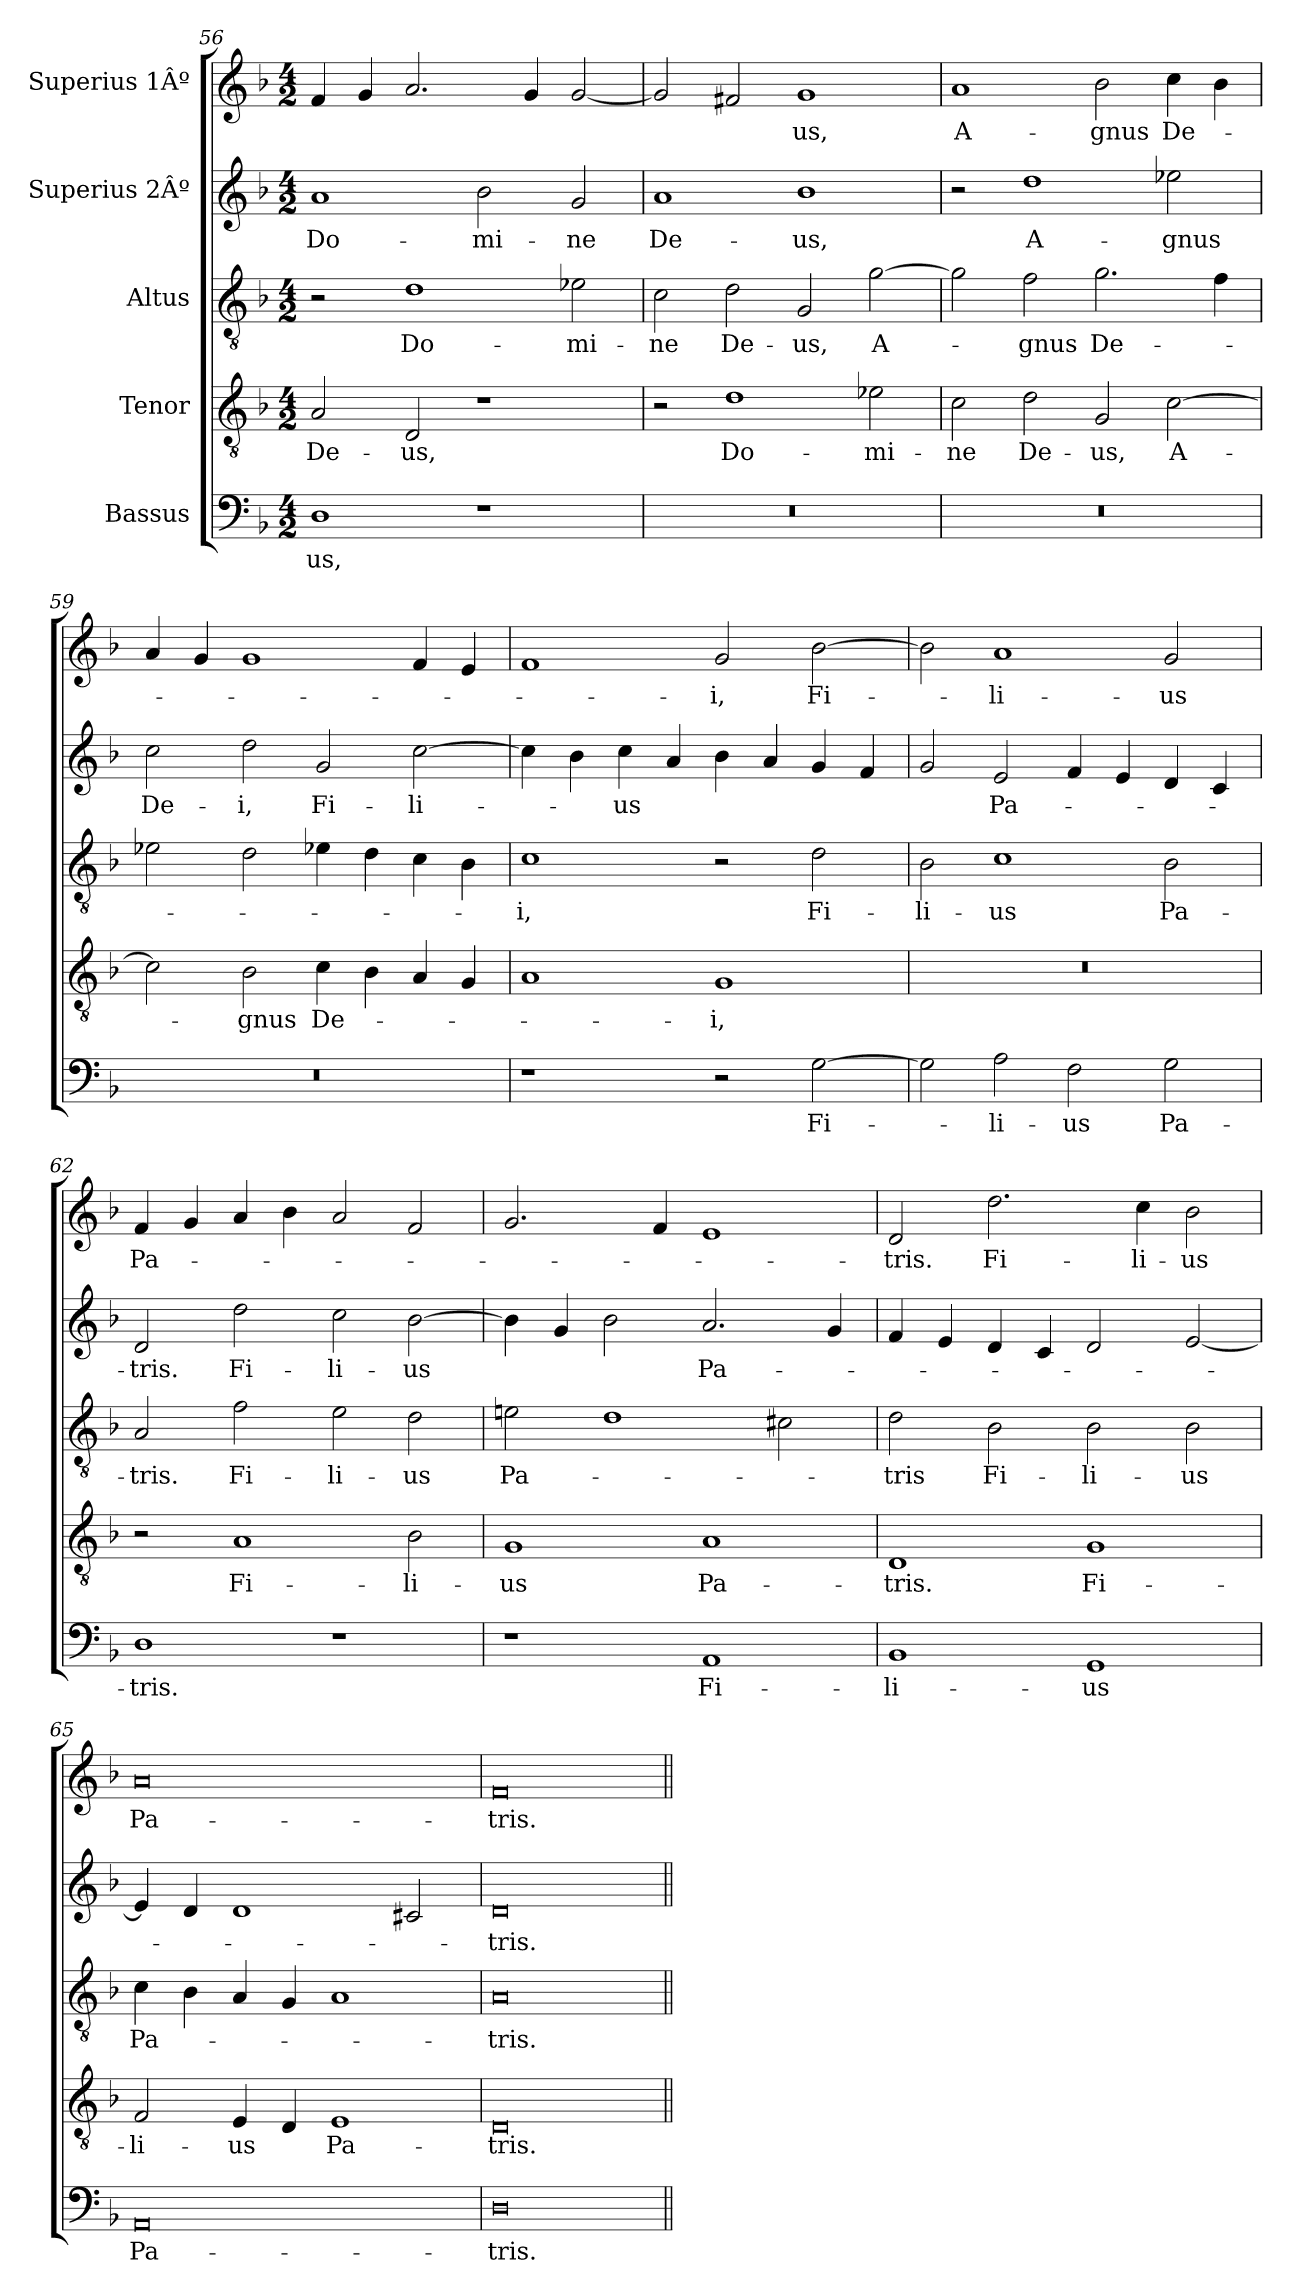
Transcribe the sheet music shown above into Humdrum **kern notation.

**kern	**text	**kern	**text	**kern	**text	**kern	**text	**kern	**text
*part5	*part5	*part4	*part4	*part3	*part3	*part2	*part2	*part1	*part1
*staff5	*staff5	*staff4	*staff4	*staff3	*staff3	*staff2	*staff2	*staff1	*staff1
*I"Bassus	*	*I"Tenor	*	*I"Altus	*	*I"Superius 2Âº	*	*I"Superius 1Âº	*
*clefF4	*	*clefGv2	*	*clefGv2	*	*clefG2	*	*clefG2	*
*k[b-]	*	*k[b-]	*	*k[b-]	*	*k[b-]	*	*k[b-]	*
*M4/2	*	*M4/2	*	*M4/2	*	*M4/2	*	*M4/2	*
=56	=56	=56	=56	=56	=56	=56	=56	=56	=56
1D\	-us,	2A/	De-	2r	.	1a/	Do-	4f/	.
.	.	.	.	.	.	.	.	4g/	.
.	.	2D/	-us,	1d\	Do-	.	.	2.a/	.
1r	.	1r	.	.	.	2b-\	-mi-	.	.
.	.	.	.	.	.	.	.	4g/	.
.	.	.	.	2e-X\	-mi-	2g/	-ne	[2g/	.
=57	=57	=57	=57	=57	=57	=57	=57	=57	=57
0r	.	2r	.	2c\	-ne	1a/	De-	2g/]	.
.	.	1d\	Do-	2d\	De-	.	.	2f#X/	.
.	.	.	.	2G/	-us,	1b-\	-us,	1g/	-us,
.	.	2e-X\	-mi-	[2g\	A-	.	.	.	.
=58	=58	=58	=58	=58	=58	=58	=58	=58	=58
0r	.	2c\	-ne	2g\]	.	2r	.	1a/	A-
.	.	2d\	De-	2f\	-gnus	1dd\	A-	.	.
.	.	2G/	-us,	2.g\	De-	.	.	2b-\	-gnus
.	.	[2c\	A-	.	.	2ee-X\	-gnus	4cc\	De-
.	.	.	.	4f\	.	.	.	4b-\	.
=59	=59	=59	=59	=59	=59	=59	=59	=59	=59
0r	.	2c\]	.	2e-X\	.	2cc\	De-	4a/	.
.	.	.	.	.	.	.	.	4g/	.
.	.	2B-\	-gnus	2d\	.	2dd\	-i,	1g/	.
.	.	4c\	De-	4e-X\	.	2g/	Fi-	.	.
.	.	4B-\	.	4d\	.	.	.	.	.
.	.	4A/	.	4c\	.	[2cc\	-li-	4f/	.
.	.	4G/	.	4B-\	.	.	.	4e/	.
=60	=60	=60	=60	=60	=60	=60	=60	=60	=60
1r	.	1A/	.	1c\	-i,	4cc\]	.	1f/	.
.	.	.	.	.	.	4b-\	.	.	.
.	.	.	.	.	.	4cc\	-us	.	.
.	.	.	.	.	.	4a/	.	.	.
2r	.	1G/	-i,	2r	.	4b-\	.	2g/	-i,
.	.	.	.	.	.	4a/	.	.	.
[2G\	Fi-	.	.	2d\	Fi-	4g/	.	[2b-\	Fi-
.	.	.	.	.	.	4f/	.	.	.
=61	=61	=61	=61	=61	=61	=61	=61	=61	=61
2G\]	.	0r	.	2B-\	-li-	2g/	.	2b-\]	.
2A\	-li-	.	.	1c\	-us	2e/	Pa-	1a/	-li-
2F\	-us	.	.	.	.	4f/	.	.	.
.	.	.	.	.	.	4e/	.	.	.
2G\	Pa-	.	.	2B-\	Pa-	4d/	.	2g/	-us
.	.	.	.	.	.	4c/	.	.	.
=62	=62	=62	=62	=62	=62	=62	=62	=62	=62
1D\	-tris.	2r	.	2A/	-tris.	2d/	-tris.	4f/	Pa-
.	.	.	.	.	.	.	.	4g/	.
.	.	1A/	Fi-	2f\	Fi-	2dd\	Fi-	4a/	.
.	.	.	.	.	.	.	.	4b-\	.
1r	.	.	.	2e\	-li-	2cc\	-li-	2a/	.
.	.	2B-\	-li-	2d\	-us	[2b-\	-us	2f/	.
=63	=63	=63	=63	=63	=63	=63	=63	=63	=63
1r	.	1G/	-us	2en\	Pa-	4b-\]	.	2.g/	.
.	.	.	.	.	.	4g/	.	.	.
.	.	.	.	1d\	.	2b-\	.	.	.
.	.	.	.	.	.	.	.	4f/	.
1AA/	Fi-	1A/	Pa-	.	.	2.a/	Pa-	1e/	.
.	.	.	.	2c#X\	.	.	.	.	.
.	.	.	.	.	.	4g/	.	.	.
=64	=64	=64	=64	=64	=64	=64	=64	=64	=64
1BB-/	-li-	1D/	-tris.	2d\	-tris	4f/	.	2d/	-tris.
.	.	.	.	.	.	4e/	.	.	.
.	.	.	.	2B-\	Fi-	4d/	.	2.dd\	Fi-
.	.	.	.	.	.	4c/	.	.	.
1GG/	-us	1G/	Fi-	2B-\	-li-	2d/	.	.	.
.	.	.	.	.	.	.	.	4cc\	-li-
.	.	.	.	2B-\	-us	[2e/	.	2b-\	-us
=65	=65	=65	=65	=65	=65	=65	=65	=65	=65
0AA/	Pa-	2F/	-li-	4c\	Pa-	4e/]	.	0a/	Pa-
.	.	.	.	4B-\	.	4d/	.	.	.
.	.	4E/	-us	4A/	.	1d/	.	.	.
.	.	4D/	.	4G/	.	.	.	.	.
.	.	1E/	Pa-	1A/	.	.	.	.	.
.	.	.	.	.	.	2c#X/	.	.	.
=66	=66	=66	=66	=66	=66	=66	=66	=66	=66
0D\	-tris.	0D/	-tris.	0A/	-tris.	0d/	-tris.	0f/	-tris.
=||	=||	=||	=||	=||	=||	=||	=||	=||	=||
*-	*-	*-	*-	*-	*-	*-	*-	*-	*-
